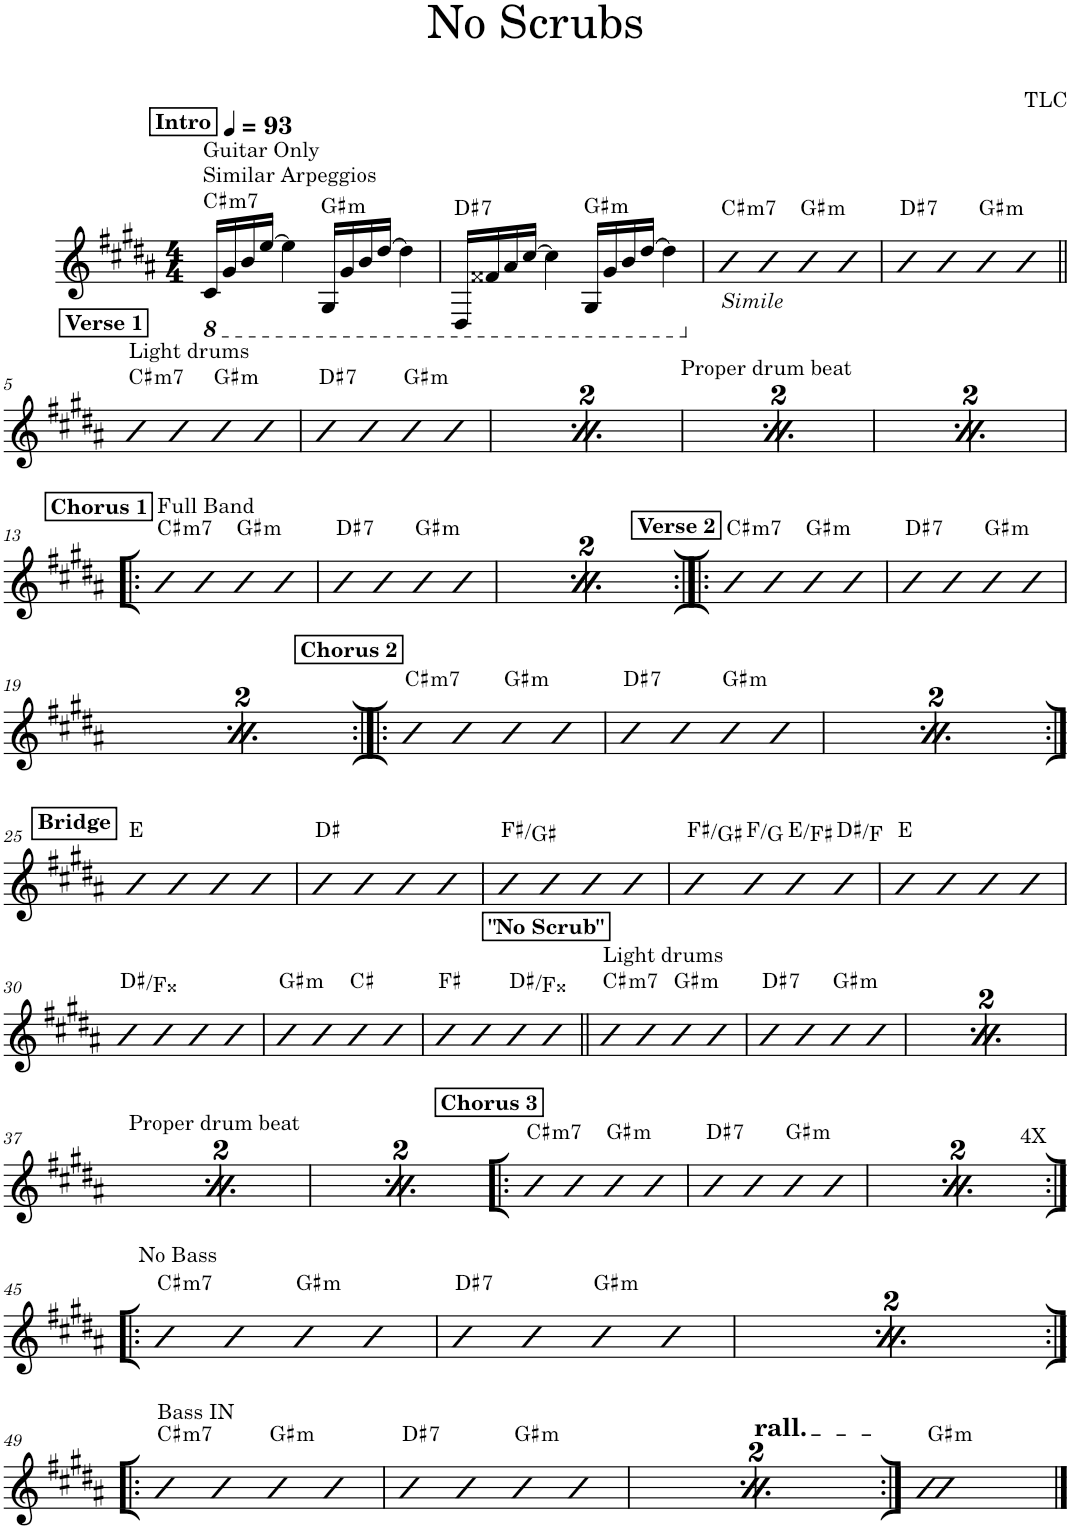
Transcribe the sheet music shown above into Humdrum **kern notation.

**kern	**harte
*part1	*part1
*staff1	*
*I"Piano	*
*I'Pno.	*
*clefG2	*
*k[f#c#g#d#a#]	*
*M4/4	*
*MM93	*
*8ba	*
!!LO:REH:place=s1:a:B:cj:t=Intro
=1	=1
!LO:TX:a:t=Guitar Only	!
!LO:TX:a:t=Similar Arpeggios	!LO:H:kt=m7
16C#/LL	C#:min7
16G#/	.
16B/	.
[16e/JJ	.
4e\]	.
!	!LO:H:kt=m
16GG#/LL	G#:min
16G#/	.
16B/	.
[16d#/JJ	.
4d#\]	.
=2	=2
!	!LO:H:kt=7
16DD#/LL	D#:7
16F##X/	.
16A#/	.
[16c#/JJ	.
4c#\]	.
!	!LO:H:kt=m
16GG#/LL	G#:min
16G#/	.
16B/	.
[16d#/JJ	.
4d#\]	.
=3	=3
*X8ba	*
!LO:TX:b:i:t=Simile	!LO:H:kt=m7
4b	C#:min7
4b	.
!	!LO:H:kt=m
4b	G#:min
4b	.
=4	=4
!	!LO:H:kt=7
4b	D#:7
4b	.
!	!LO:H:kt=m
4b	G#:min
4b	.
!!LO:LB:g=z
!!LO:REH:place=s1:a:B:cj:t=Verse 1
=5||	=5||
!LO:TX:a:t=Light drums	!LO:H:kt=m7
4b	C#:min7
4b	.
!	!LO:H:kt=m
4b	G#:min
4b	.
=6	=6
!	!LO:H:kt=7
4b	D#:7
4b	.
!	!LO:H:kt=m
4b	G#:min
4b	.
!!LO:REH:place=s1:a:B:cj:t=Verse 1
=7	=7
!LO:TX:a:t=Light drums	!LO:H:kt=m7
4b	C#:min7
4b	.
!	!LO:H:kt=m
4b	G#:min
4b	.
=8	=8
!	!LO:H:kt=7
4b	D#:7
4b	.
!	!LO:H:kt=m
4b	G#:min
4b	.
!!LO:REH:place=s1:a:B:cj:t=Verse 1
=9	=9
!LO:TX:a:t=Light drums	!LO:H:kt=m7
4b	C#:min7
4b	.
!	!LO:H:kt=m
4b	G#:min
4b	.
=10	=10
!	!LO:H:kt=7
4b	D#:7
4b	.
!	!LO:H:kt=m
4b	G#:min
4b	.
!!LO:REH:place=s1:a:B:cj:t=Verse 1
=11	=11
!LO:TX:a:t=Light drums	!LO:H:kt=m7
4b	C#:min7
4b	.
!	!LO:H:kt=m
4b	G#:min
4b	.
=12	=12
!	!LO:H:kt=7
4b	D#:7
4b	.
!	!LO:H:kt=m
4b	G#:min
4b	.
!!LO:LB:g=z
!!LO:REH:place=s1:a:B:cj:t=Chorus 1
=13!|:	=13!|:
!LO:TX:a:t=Full Band	!LO:H:kt=m7
4b	C#:min7
4b	.
!	!LO:H:kt=m
4b	G#:min
4b	.
=14	=14
!	!LO:H:kt=7
4b	D#:7
4b	.
!	!LO:H:kt=m
4b	G#:min
4b	.
!!LO:REH:place=s1:a:B:cj:t=Chorus 1
=15	=15
!LO:TX:a:t=Full Band	!LO:H:kt=m7
4b	C#:min7
4b	.
!	!LO:H:kt=m
4b	G#:min
4b	.
=16	=16
!	!LO:H:kt=7
4b	D#:7
4b	.
!	!LO:H:kt=m
4b	G#:min
4b	.
!!LO:REH:place=s1:a:B:cj:t=Verse 2
=17:|!|:	=17:|!|:
!	!LO:H:kt=m7
4b	C#:min7
4b	.
!	!LO:H:kt=m
4b	G#:min
4b	.
=18	=18
!	!LO:H:kt=7
4b	D#:7
4b	.
!	!LO:H:kt=m
4b	G#:min
4b	.
!!LO:LB:g=z
!!LO:REH:place=s1:a:B:cj:t=Verse 2
=19	=19
!	!LO:H:kt=m7
4b	C#:min7
4b	.
!	!LO:H:kt=m
4b	G#:min
4b	.
=20	=20
!	!LO:H:kt=7
4b	D#:7
4b	.
!	!LO:H:kt=m
4b	G#:min
4b	.
!!LO:REH:place=s1:a:B:cj:t=Chorus 2
=21:|!|:	=21:|!|:
!	!LO:H:kt=m7
4b	C#:min7
4b	.
!	!LO:H:kt=m
4b	G#:min
4b	.
=22	=22
!	!LO:H:kt=7
4b	D#:7
4b	.
!	!LO:H:kt=m
4b	G#:min
4b	.
!!LO:REH:place=s1:a:B:cj:t=Chorus 2
=23	=23
!	!LO:H:kt=m7
4b	C#:min7
4b	.
!	!LO:H:kt=m
4b	G#:min
4b	.
=24	=24
!	!LO:H:kt=7
4b	D#:7
4b	.
!	!LO:H:kt=m
4b	G#:min
4b	.
!!LO:LB:g=z
!!LO:REH:place=s1:a:B:cj:t=Bridge
=25:|!	=25:|!
4b	E:maj
4b	.
4b	.
4b	.
=26	=26
4b	D#:maj
4b	.
4b	.
4b	.
=27	=27
4b	F#:maj/2
4b	.
4b	.
4b	.
=28	=28
4b	F#:maj/2
4b	F:maj/2
4b	E:maj/2
4b	D#:maj/bb3
=29	=29
4b	E:maj
4b	.
4b	.
4b	.
!!LO:LB:g=z
=30	=30
4b	D#:maj/3
4b	.
4b	.
4b	.
=31	=31
!	!LO:H:kt=m
4b	G#:min
4b	.
4b	C#:maj
4b	.
=32	=32
4b	F#:maj
4b	.
4b	D#:maj/3
4b	.
!!LO:REH:place=s1:a:B:cj:t="No Scrub"
=33||	=33||
!LO:TX:a:t=Light drums	!LO:H:kt=m7
4b	C#:min7
4b	.
!	!LO:H:kt=m
4b	G#:min
4b	.
=34	=34
!	!LO:H:kt=7
4b	D#:7
4b	.
!	!LO:H:kt=m
4b	G#:min
4b	.
!!LO:REH:place=s1:a:B:cj:t="No Scrub"
=35	=35
!LO:TX:a:t=Light drums	!LO:H:kt=m7
4b	C#:min7
4b	.
!	!LO:H:kt=m
4b	G#:min
4b	.
=36	=36
!	!LO:H:kt=7
4b	D#:7
4b	.
!	!LO:H:kt=m
4b	G#:min
4b	.
!!LO:LB:g=z
!!LO:REH:place=s1:a:B:cj:t="No Scrub"
=37	=37
!LO:TX:a:t=Light drums	!LO:H:kt=m7
4b	C#:min7
4b	.
!	!LO:H:kt=m
4b	G#:min
4b	.
=38	=38
!	!LO:H:kt=7
4b	D#:7
4b	.
!	!LO:H:kt=m
4b	G#:min
4b	.
!!LO:REH:place=s1:a:B:cj:t="No Scrub"
=39	=39
!LO:TX:a:t=Light drums	!LO:H:kt=m7
4b	C#:min7
4b	.
!	!LO:H:kt=m
4b	G#:min
4b	.
=40	=40
!	!LO:H:kt=7
4b	D#:7
4b	.
!	!LO:H:kt=m
4b	G#:min
4b	.
!!LO:REH:place=s1:a:B:cj:t=Chorus 3
=41!|:	=41!|:
!	!LO:H:kt=m7
4b	C#:min7
4b	.
!	!LO:H:kt=m
4b	G#:min
4b	.
=42	=42
!	!LO:H:kt=7
4b	D#:7
4b	.
!	!LO:H:kt=m
4b	G#:min
4b	.
!!LO:REH:place=s1:a:B:cj:t=Chorus 3
=43	=43
!	!LO:H:kt=m7
4b	C#:min7
4b	.
!	!LO:H:kt=m
4b	G#:min
4b	.
=44	=44
!	!LO:H:kt=7
4b	D#:7
4b	.
!	!LO:H:kt=m
4b	G#:min
4b	.
!!LO:LB:g=z
=45:|!|:	=45:|!|:
!LO:TX:a:t=No Bass	!LO:H:kt=m7
4b	C#:min7
4b	.
!	!LO:H:kt=m
4b	G#:min
4b	.
=46	=46
!	!LO:H:kt=7
4b	D#:7
4b	.
!	!LO:H:kt=m
4b	G#:min
4b	.
=47	=47
!LO:TX:a:t=No Bass	!LO:H:kt=m7
4b	C#:min7
4b	.
!	!LO:H:kt=m
4b	G#:min
4b	.
=48	=48
!	!LO:H:kt=7
4b	D#:7
4b	.
!	!LO:H:kt=m
4b	G#:min
4b	.
!!LO:LB:g=z
=49:|!|:	=49:|!|:
!LO:TX:a:t=Bass IN	!LO:H:kt=m7
4b	C#:min7
4b	.
!	!LO:H:kt=m
4b	G#:min
4b	.
=50	=50
!	!LO:H:kt=7
4b	D#:7
4b	.
!	!LO:H:kt=m
4b	G#:min
4b	.
=51	=51
!LO:TX:a:t=Bass IN	!LO:H:kt=m7
4b	C#:min7
4b	.
!	!LO:H:kt=m
4b	G#:min
4b	.
=52	=52
!	!LO:H:kt=7
4b	D#:7
4b	.
!	!LO:H:kt=m
4b	G#:min
4b	.
=53:|!	=53:|!
!	!LO:H:kt=m
1b	G#:min
==	==
*-	*-
